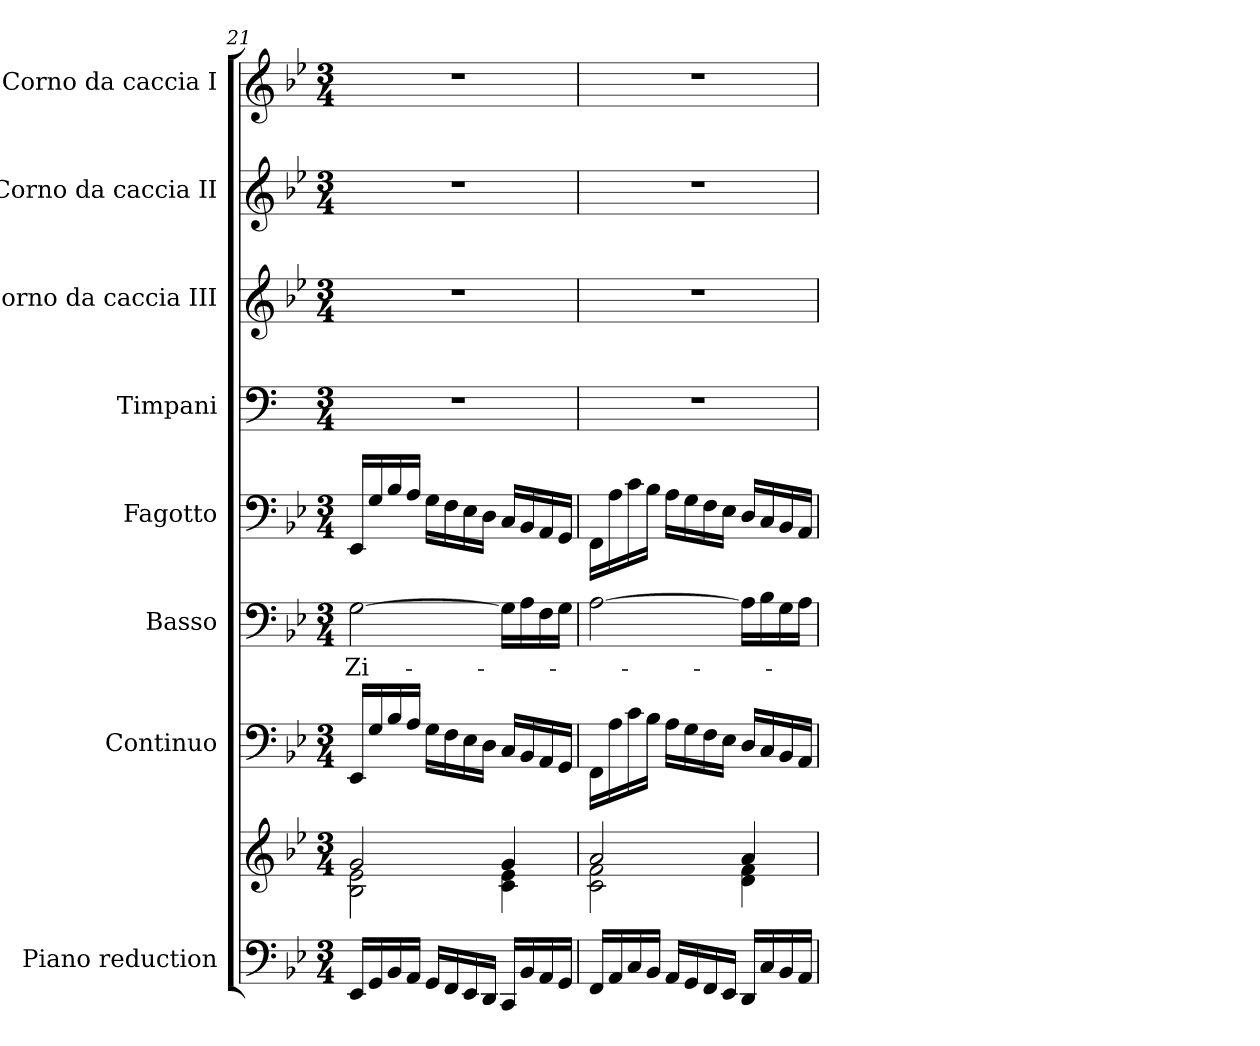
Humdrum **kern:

**kern	**kern	**kern	**kern	**text	**kern	**kern	**kern	**kern	**kern
*part8	*part8	*part7	*part6	*part6	*part5	*part4	*part3	*part2	*part1
*staff9	*staff8	*staff7	*staff6	*staff6	*staff5	*staff4	*staff3	*staff2	*staff1
*I"Piano reduction	*	*I"Continuo	*I"Basso	*	*I"Fagotto	*I"Timpani	*I"Corno da caccia III	*I"Corno da caccia II	*I"Corno da caccia I
*I'Pno	*	*	*	*	*	*I'Timp	*	*	*
*clefF4	*clefG2	*clefF4	*clefF4	*	*clefF4	*clefF4	*clefG2	*clefG2	*clefG2
*	*	*	*	*	*	*ITrd1c2	*ITrd8c14	*ITrd8c14	*ITrd8c14
*k[b-e-]	*k[b-e-]	*k[b-e-]	*k[b-e-]	*	*k[b-e-]	*k[b-e-]	*k[b-e-]	*k[b-e-]	*k[b-e-]
*M3/4	*M3/4	*M3/4	*M3/4	*	*M3/4	*M3/4	*M3/4	*M3/4	*M3/4
=21	=21	=21	=21	=21	=21	=21	=21	=21	=21
*	*^	*	*	*	*	*	*	*	*
!	!	!	!	!	!LO:LY:b	!	!	!	!	!
16EE-/LL	2g/	2B-\ 2e-\	16EE-/LL	[2G\	Zi-	16EE-/LL	2.r	2.r	2.r	2.r
16GG/	.	.	16G/	.	.	16G/	.	.	.	.
16BB-/	.	.	16B-/	.	.	16B-/	.	.	.	.
16AA/JJ	.	.	16A/JJ	.	.	16A/JJ	.	.	.	.
16GG/LL	.	.	16G\LL	.	.	16G\LL	.	.	.	.
16FF/	.	.	16F\	.	.	16F\	.	.	.	.
16EE-/	.	.	16E-\	.	.	16E-\	.	.	.	.
16DD/JJ	.	.	16D\JJ	.	.	16D\JJ	.	.	.	.
16CC/LL	4g/	4c\ 4e-\	16C/LL	16G\LL]	.	16C/LL	.	.	.	.
16BB-/	.	.	16BB-/	16A\	.	16BB-/	.	.	.	.
16AA/	.	.	16AA/	16F\	.	16AA/	.	.	.	.
16GG/JJ	.	.	16GG/JJ	16G\JJ	.	16GG/JJ	.	.	.	.
!!LO:PB:g=z
=22	=22	=22	=22	=22	=22	=22	=22	=22	=22	=22
16FF/LL	2a/	2c\ 2f\	16FF\LL	[2A\	.	16FF\LL	2.r	2.r	2.r	2.r
16AA/	.	.	16A\	.	.	16A\	.	.	.	.
16C/	.	.	16c\	.	.	16c\	.	.	.	.
16BB-/JJ	.	.	16B-\JJ	.	.	16B-\JJ	.	.	.	.
16AA/LL	.	.	16A\LL	.	.	16A\LL	.	.	.	.
16GG/	.	.	16G\	.	.	16G\	.	.	.	.
16FF/	.	.	16F\	.	.	16F\	.	.	.	.
16EE-/JJ	.	.	16E-\JJ	.	.	16E-\JJ	.	.	.	.
16DD/LL	4a/	4d\ 4f\	16D/LL	16A\LL]	.	16D/LL	.	.	.	.
16C/	.	.	16C/	16B-\	.	16C/	.	.	.	.
16BB-/	.	.	16BB-/	16G\	.	16BB-/	.	.	.	.
16AA/JJ	.	.	16AA/JJ	16A\JJ	.	16AA/JJ	.	.	.	.
*	*v	*v	*	*	*	*	*	*	*	*
=	=	=	=	=	=	=	=	=	=
*-	*-	*-	*-	*-	*-	*-	*-	*-	*-
